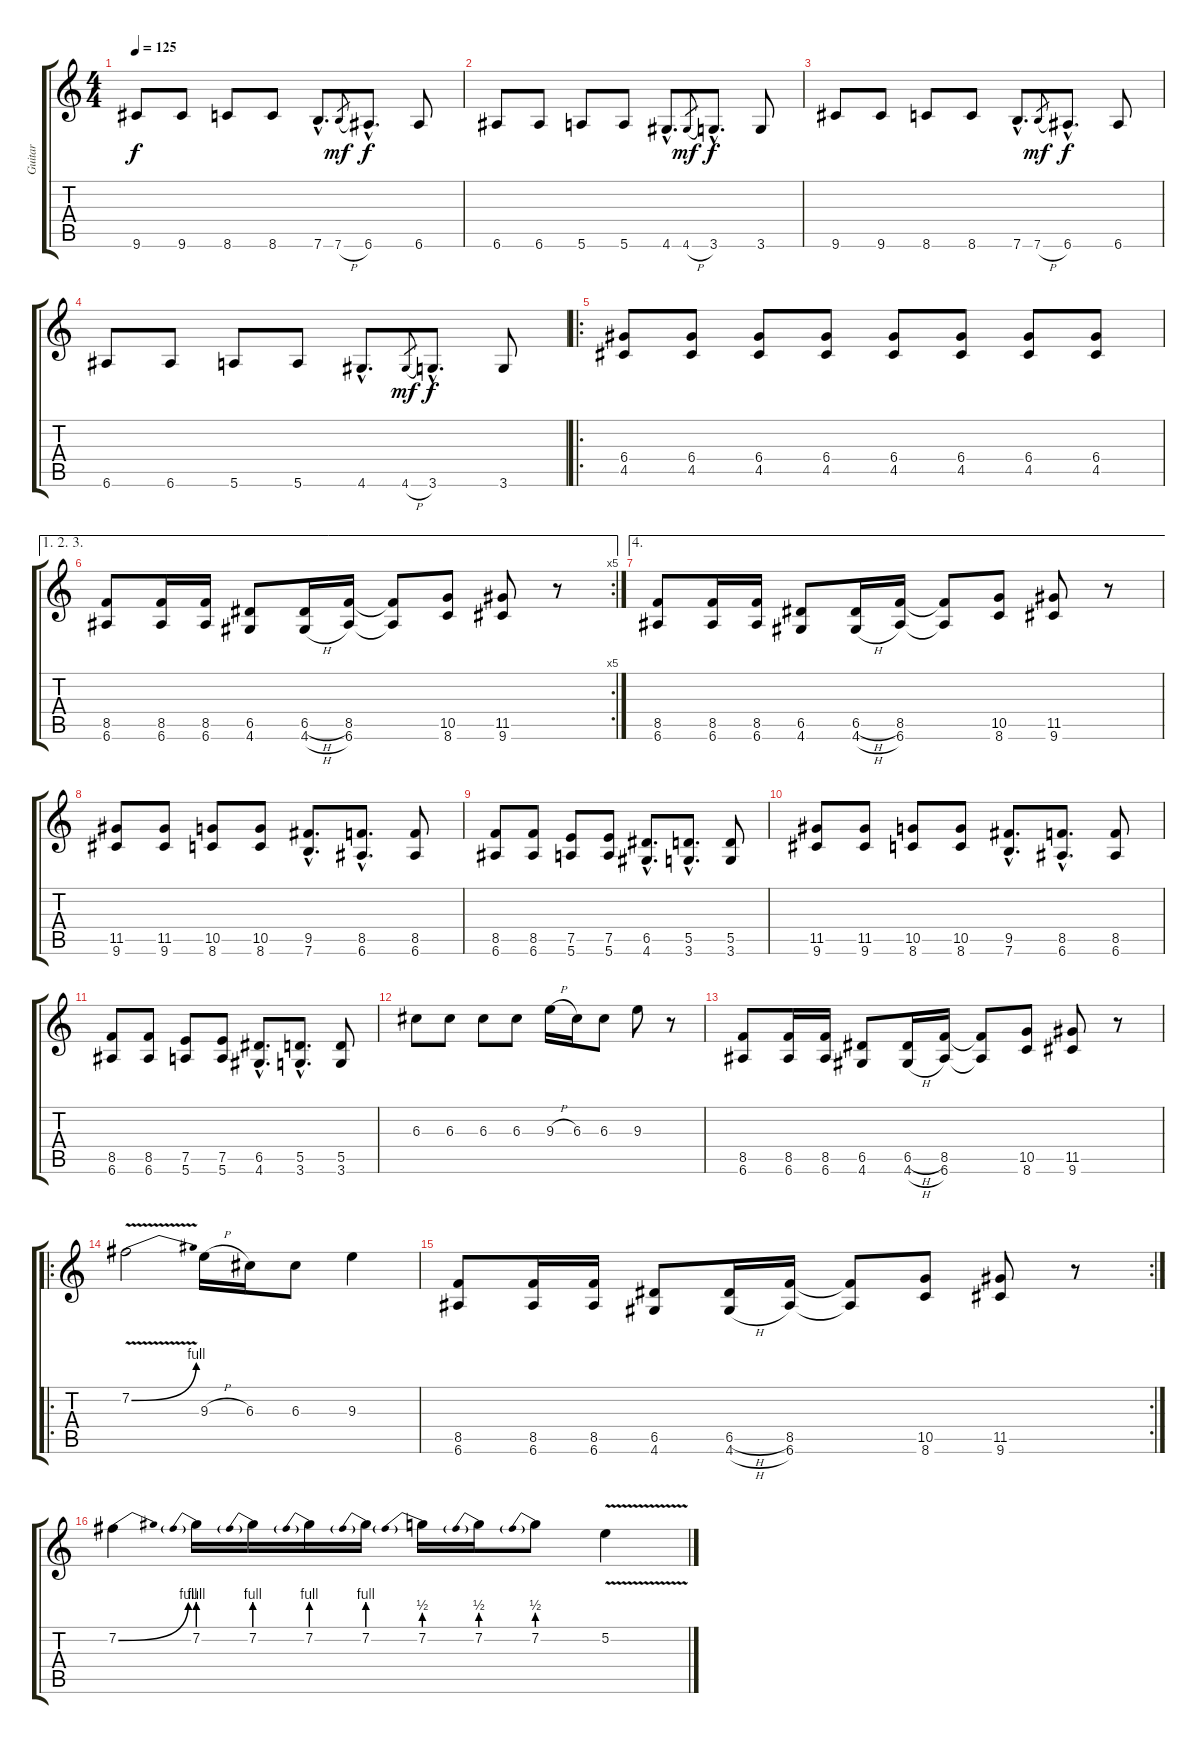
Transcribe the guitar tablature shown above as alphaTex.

\track ("Guitar" "Guitar") {instrument distortionguitar}
\staff {score tabs}
\tuning (E4 B3 G3 D3 A2 E2) {hide}
\ts (4 4)
\tempo 125
\clef g2
\ks c
9.6.8{dy f instrument distortionguitar} 9.6.8 8.6.8 8.6.8 7.6{hac}.8{d} 7.6{h}.8{gr dy mf} 6.6{hac}.8{d dy f} 6.6.8 |
6.6.8 6.6.8 5.6.8 5.6.8 4.6{hac}.8{d} 4.6{h}.8{gr dy mf} 3.6{hac}.8{d dy f} 3.6.8 |
9.6.8 9.6.8 8.6.8 8.6.8 7.6{hac}.8{d} 7.6{h}.8{gr dy mf} 6.6{hac}.8{d dy f} 6.6.8 |
6.6.8 6.6.8 5.6.8 5.6.8 4.6{hac}.8{d} 4.6{h}.8{gr dy mf} 3.6{hac}.8{d dy f} 3.6.8 |
\ro
(6.4 4.5).8 (6.4 4.5).8 (6.4 4.5).8 (6.4 4.5).8 (6.4 4.5).8 (6.4 4.5).8 (6.4 4.5).8 (6.4 4.5).8 |
\ae (1 2 3)
\rc 5
(8.5 6.6).8 (8.5 6.6).16 (8.5 6.6).16 (6.5 4.6).8 (6.5{h} 4.6{h}).16 (8.5 6.6).16 (8.5{t} 6.6{t}).8 (10.5 8.6).8 (11.5 9.6).8 r.8 |
\ae 4
(8.5 6.6).8 (8.5 6.6).16 (8.5 6.6).16 (6.5 4.6).8 (6.5{h} 4.6{h}).16 (8.5 6.6).16 (8.5{t} 6.6{t}).8 (10.5 8.6).8 (11.5 9.6).8 r.8 |
(11.5 9.6).8 (11.5 9.6).8 (10.5 8.6).8 (10.5 8.6).8 (9.5{hac} 7.6{hac}).8{d} (8.5{hac} 6.6{hac}).8{d} (8.5 6.6).8 |
(8.5 6.6).8 (8.5 6.6).8 (7.5 5.6).8 (7.5 5.6).8 (6.5{hac} 4.6{hac}).8{d} (5.5{hac} 3.6{hac}).8{d} (5.5 3.6).8 |
(11.5 9.6).8 (11.5 9.6).8 (10.5 8.6).8 (10.5 8.6).8 (9.5{hac} 7.6{hac}).8{d} (8.5{hac} 6.6{hac}).8{d} (8.5 6.6).8 |
(8.5 6.6).8 (8.5 6.6).8 (7.5 5.6).8 (7.5 5.6).8 (6.5{hac} 4.6{hac}).8{d} (5.5{hac} 3.6{hac}).8{d} (5.5 3.6).8 |
6.3.8 6.3.8 6.3.8 6.3.8 9.3{h}.16 6.3.16 6.3.8 9.3.8 r.8 |
(8.5 6.6).8 (8.5 6.6).16 (8.5 6.6).16 (6.5 4.6).8 (6.5{h} 4.6{h}).16 (8.5 6.6).16 (8.5{t} 6.6{t}).8 (10.5 8.6).8 (11.5 9.6).8 r.8 |
\ro
7.2{be (bend 0 0 60 4) v}.2 9.3{h}.16 6.3.16 6.3.8 9.3.4 |
\rc 2
(8.5 6.6).8 (8.5 6.6).16 (8.5 6.6).16 (6.5 4.6).8 (6.5{h} 4.6{h}).16 (8.5 6.6).16 (8.5{t} 6.6{t}).8 (10.5 8.6).8 (11.5 9.6).8 r.8 |
7.2{be (bend 0 0 60 4)}.4 7.2{be (prebend 0 4 60 4)}.16 7.2{be (prebend 0 4 60 4)}.16 7.2{be (prebend 0 4 60 4)}.16 7.2{be (prebend 0 4 60 4)}.16 7.2{be (prebend 0 2 60 2)}.16 7.2{be (prebend 0 2 60 2)}.16 7.2{be (prebend 0 2 60 2)}.8 5.2{v}.4
